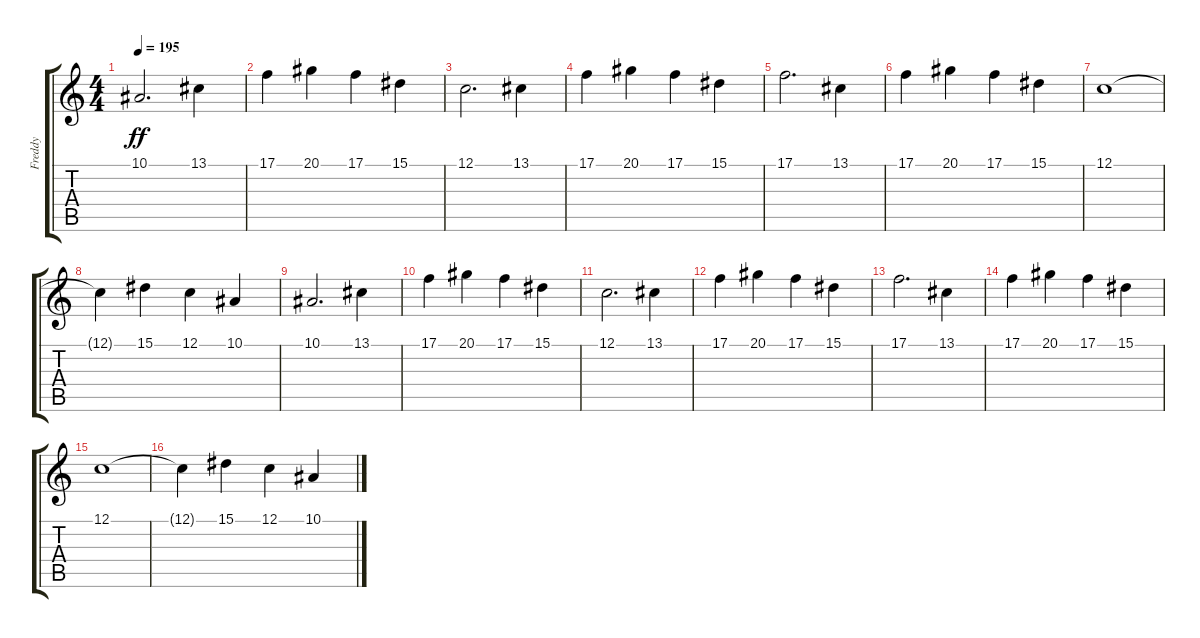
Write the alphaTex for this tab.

\track ("Freddy" "Freddy") {instrument fiddle}
\staff {score tabs}
\tuning (C4 G3 Eb3 Bb2 F2 C2) {hide}
\ts (4 4)
\tempo 195
\clef g2
\ks c
10.1.2{d dy ff} 13.1.4 |
17.1.4 20.1.4 17.1.4 15.1.4 |
12.1.2{d} 13.1.4 |
17.1.4 20.1.4 17.1.4 15.1.4 |
17.1.2{d} 13.1.4 |
17.1.4 20.1.4 17.1.4 15.1.4 |
12.1.1 |
12.1{t}.4 15.1.4 12.1.4 10.1.4 |
10.1.2{d} 13.1.4 |
17.1.4 20.1.4 17.1.4 15.1.4 |
12.1.2{d} 13.1.4 |
17.1.4 20.1.4 17.1.4 15.1.4 |
17.1.2{d} 13.1.4 |
17.1.4 20.1.4 17.1.4 15.1.4 |
12.1.1 |
12.1{t}.4 15.1.4 12.1.4 10.1.4
